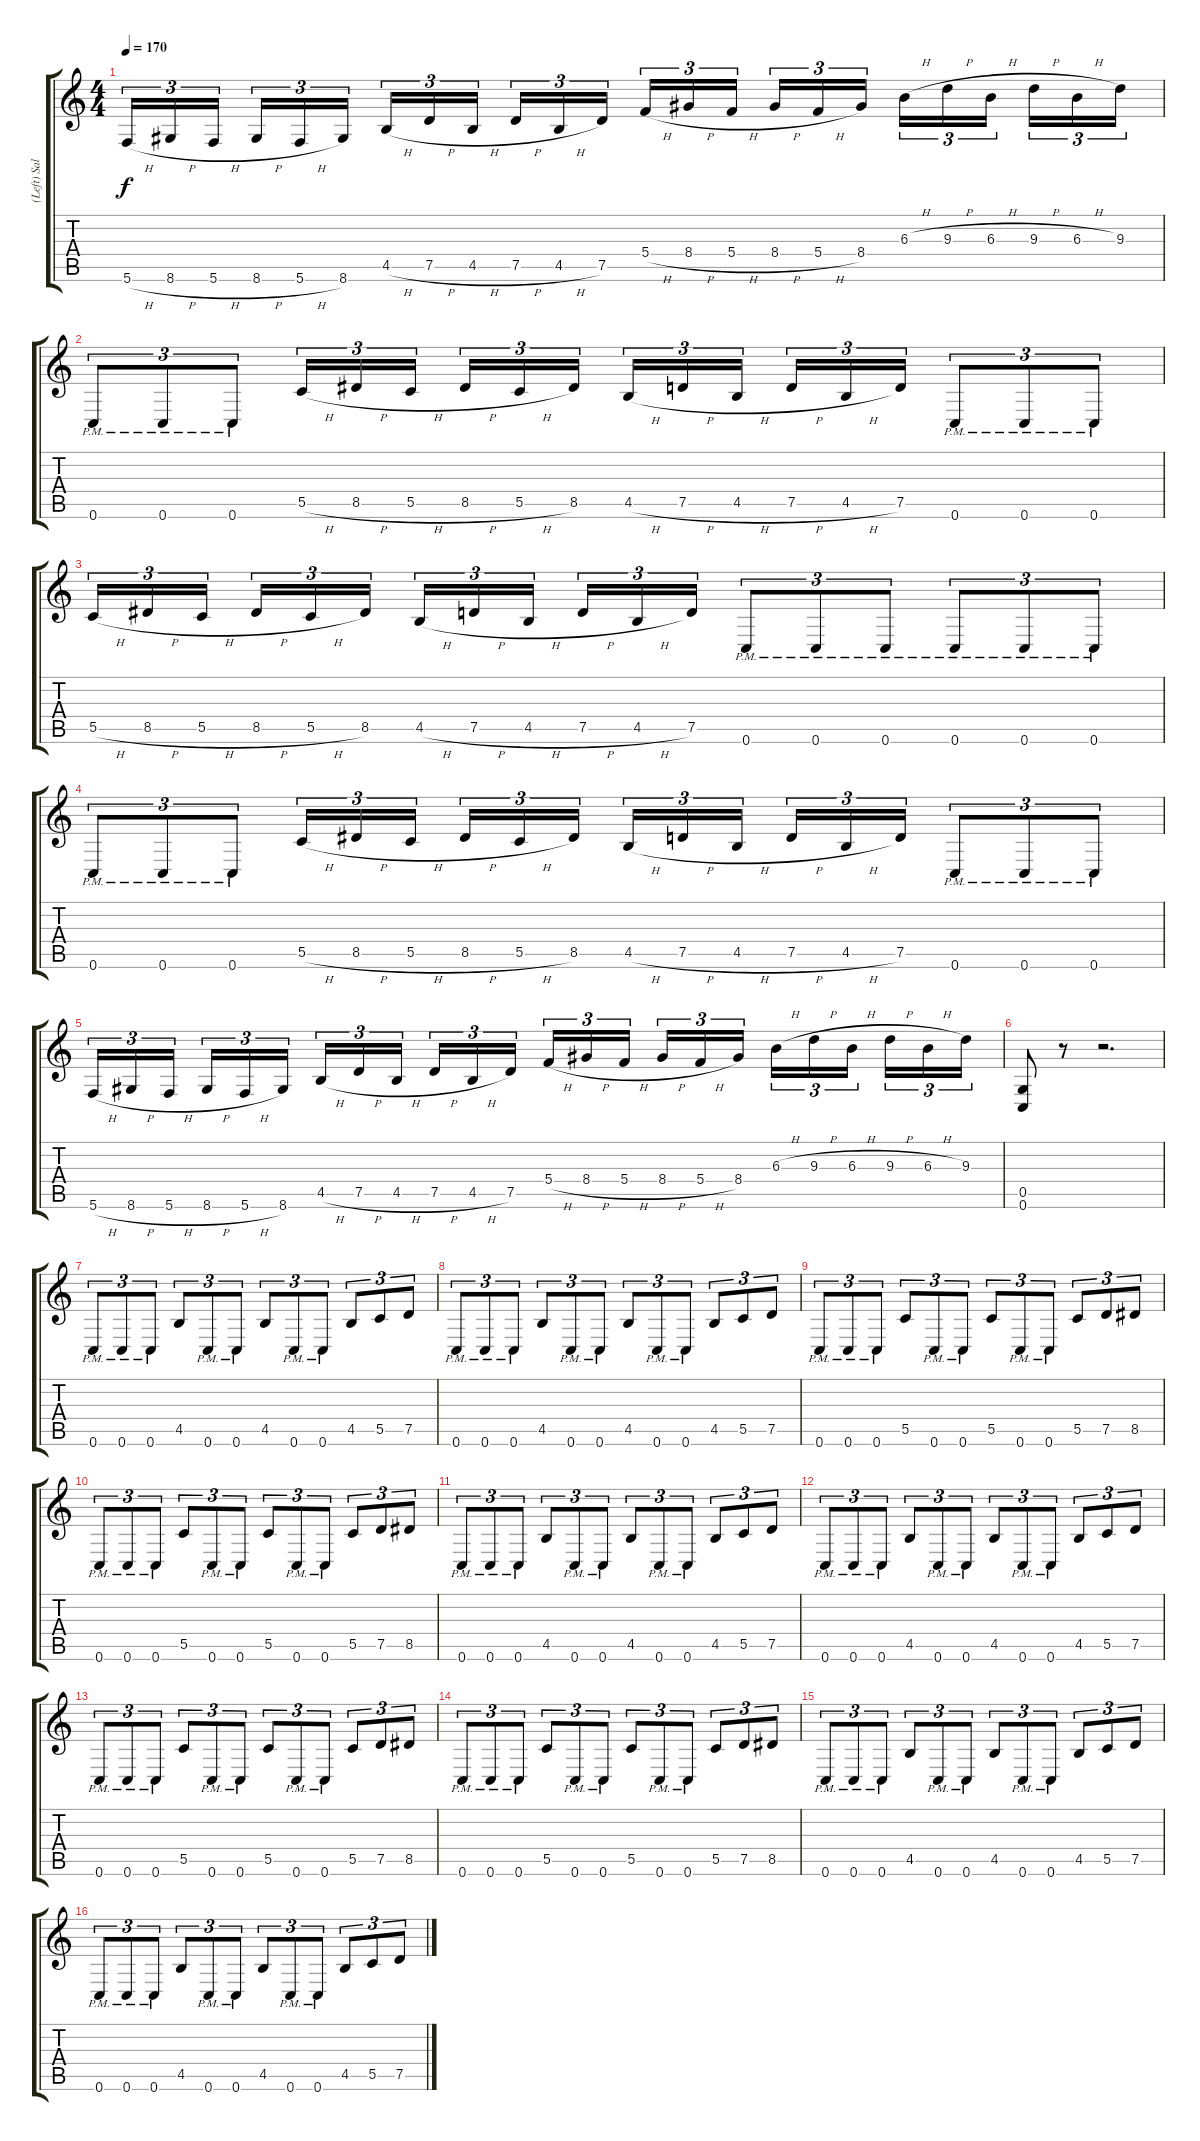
\track ("(Left) Sal" "(Left) Sal") {instrument distortionguitar}
\staff {score tabs}
\tuning (D4 A3 F3 C3 G2 C2) {hide}
\ts (4 4)
\tempo 170
\clef g2
\ks c
5.6{h}.16{tu (3 2) dy f} 8.6{h}.16{tu (3 2)} 5.6{h}.16{tu (3 2) beam splitsecondary} 8.6{h}.16{tu (3 2)} 5.6{h}.16{tu (3 2)} 8.6.16{tu (3 2)} 4.5{h}.16{tu (3 2)} 7.5{h}.16{tu (3 2)} 4.5{h}.16{tu (3 2) beam splitsecondary} 7.5{h}.16{tu (3 2)} 4.5{h}.16{tu (3 2)} 7.5.16{tu (3 2)} 5.4{h}.16{tu (3 2)} 8.4{h}.16{tu (3 2)} 5.4{h}.16{tu (3 2) beam splitsecondary} 8.4{h}.16{tu (3 2)} 5.4{h}.16{tu (3 2)} 8.4.16{tu (3 2)} 6.3{h}.16{tu (3 2)} 9.3{h}.16{tu (3 2)} 6.3{h}.16{tu (3 2) beam splitsecondary} 9.3{h}.16{tu (3 2)} 6.3{h}.16{tu (3 2)} 9.3.16{tu (3 2)} |
0.6{pm}.8{tu (3 2)} 0.6{pm}.8{tu (3 2)} 0.6{pm}.8{tu (3 2)} 5.5{h}.16{tu (3 2)} 8.5{h}.16{tu (3 2)} 5.5{h}.16{tu (3 2) beam splitsecondary} 8.5{h}.16{tu (3 2)} 5.5{h}.16{tu (3 2)} 8.5.16{tu (3 2)} 4.5{h}.16{tu (3 2)} 7.5{h}.16{tu (3 2)} 4.5{h}.16{tu (3 2) beam splitsecondary} 7.5{h}.16{tu (3 2)} 4.5{h}.16{tu (3 2)} 7.5.16{tu (3 2)} 0.6{pm}.8{tu (3 2)} 0.6{pm}.8{tu (3 2)} 0.6{pm}.8{tu (3 2)} |
5.5{h}.16{tu (3 2)} 8.5{h}.16{tu (3 2)} 5.5{h}.16{tu (3 2) beam splitsecondary} 8.5{h}.16{tu (3 2)} 5.5{h}.16{tu (3 2)} 8.5.16{tu (3 2)} 4.5{h}.16{tu (3 2)} 7.5{h}.16{tu (3 2)} 4.5{h}.16{tu (3 2) beam splitsecondary} 7.5{h}.16{tu (3 2)} 4.5{h}.16{tu (3 2)} 7.5.16{tu (3 2)} 0.6{pm}.8{tu (3 2)} 0.6{pm}.8{tu (3 2)} 0.6{pm}.8{tu (3 2)} 0.6{pm}.8{tu (3 2)} 0.6{pm}.8{tu (3 2)} 0.6{pm}.8{tu (3 2)} |
0.6{pm}.8{tu (3 2)} 0.6{pm}.8{tu (3 2)} 0.6{pm}.8{tu (3 2)} 5.5{h}.16{tu (3 2)} 8.5{h}.16{tu (3 2)} 5.5{h}.16{tu (3 2) beam splitsecondary} 8.5{h}.16{tu (3 2)} 5.5{h}.16{tu (3 2)} 8.5.16{tu (3 2)} 4.5{h}.16{tu (3 2)} 7.5{h}.16{tu (3 2)} 4.5{h}.16{tu (3 2) beam splitsecondary} 7.5{h}.16{tu (3 2)} 4.5{h}.16{tu (3 2)} 7.5.16{tu (3 2)} 0.6{pm}.8{tu (3 2)} 0.6{pm}.8{tu (3 2)} 0.6{pm}.8{tu (3 2)} |
5.6{h}.16{tu (3 2)} 8.6{h}.16{tu (3 2)} 5.6{h}.16{tu (3 2) beam splitsecondary} 8.6{h}.16{tu (3 2)} 5.6{h}.16{tu (3 2)} 8.6.16{tu (3 2)} 4.5{h}.16{tu (3 2)} 7.5{h}.16{tu (3 2)} 4.5{h}.16{tu (3 2) beam splitsecondary} 7.5{h}.16{tu (3 2)} 4.5{h}.16{tu (3 2)} 7.5.16{tu (3 2)} 5.4{h}.16{tu (3 2)} 8.4{h}.16{tu (3 2)} 5.4{h}.16{tu (3 2) beam splitsecondary} 8.4{h}.16{tu (3 2)} 5.4{h}.16{tu (3 2)} 8.4.16{tu (3 2)} 6.3{h}.16{tu (3 2)} 9.3{h}.16{tu (3 2)} 6.3{h}.16{tu (3 2) beam splitsecondary} 9.3{h}.16{tu (3 2)} 6.3{h}.16{tu (3 2)} 9.3.16{tu (3 2)} |
(0.5 0.6).8 r.8 r.2{d} |
0.6{pm}.8{tu (3 2)} 0.6{pm}.8{tu (3 2)} 0.6{pm}.8{tu (3 2)} 4.5.8{tu (3 2)} 0.6{pm}.8{tu (3 2)} 0.6{pm}.8{tu (3 2)} 4.5.8{tu (3 2)} 0.6{pm}.8{tu (3 2)} 0.6{pm}.8{tu (3 2)} 4.5.8{tu (3 2)} 5.5.8{tu (3 2)} 7.5.8{tu (3 2)} |
0.6{pm}.8{tu (3 2)} 0.6{pm}.8{tu (3 2)} 0.6{pm}.8{tu (3 2)} 4.5.8{tu (3 2)} 0.6{pm}.8{tu (3 2)} 0.6{pm}.8{tu (3 2)} 4.5.8{tu (3 2)} 0.6{pm}.8{tu (3 2)} 0.6{pm}.8{tu (3 2)} 4.5.8{tu (3 2)} 5.5.8{tu (3 2)} 7.5.8{tu (3 2)} |
0.6{pm}.8{tu (3 2)} 0.6{pm}.8{tu (3 2)} 0.6{pm}.8{tu (3 2)} 5.5.8{tu (3 2)} 0.6{pm}.8{tu (3 2)} 0.6{pm}.8{tu (3 2)} 5.5.8{tu (3 2)} 0.6{pm}.8{tu (3 2)} 0.6{pm}.8{tu (3 2)} 5.5.8{tu (3 2)} 7.5.8{tu (3 2)} 8.5.8{tu (3 2)} |
0.6{pm}.8{tu (3 2)} 0.6{pm}.8{tu (3 2)} 0.6{pm}.8{tu (3 2)} 5.5.8{tu (3 2)} 0.6{pm}.8{tu (3 2)} 0.6{pm}.8{tu (3 2)} 5.5.8{tu (3 2)} 0.6{pm}.8{tu (3 2)} 0.6{pm}.8{tu (3 2)} 5.5.8{tu (3 2)} 7.5.8{tu (3 2)} 8.5.8{tu (3 2)} |
0.6{pm}.8{tu (3 2)} 0.6{pm}.8{tu (3 2)} 0.6{pm}.8{tu (3 2)} 4.5.8{tu (3 2)} 0.6{pm}.8{tu (3 2)} 0.6{pm}.8{tu (3 2)} 4.5.8{tu (3 2)} 0.6{pm}.8{tu (3 2)} 0.6{pm}.8{tu (3 2)} 4.5.8{tu (3 2)} 5.5.8{tu (3 2)} 7.5.8{tu (3 2)} |
0.6{pm}.8{tu (3 2)} 0.6{pm}.8{tu (3 2)} 0.6{pm}.8{tu (3 2)} 4.5.8{tu (3 2)} 0.6{pm}.8{tu (3 2)} 0.6{pm}.8{tu (3 2)} 4.5.8{tu (3 2)} 0.6{pm}.8{tu (3 2)} 0.6{pm}.8{tu (3 2)} 4.5.8{tu (3 2)} 5.5.8{tu (3 2)} 7.5.8{tu (3 2)} |
0.6{pm}.8{tu (3 2)} 0.6{pm}.8{tu (3 2)} 0.6{pm}.8{tu (3 2)} 5.5.8{tu (3 2)} 0.6{pm}.8{tu (3 2)} 0.6{pm}.8{tu (3 2)} 5.5.8{tu (3 2)} 0.6{pm}.8{tu (3 2)} 0.6{pm}.8{tu (3 2)} 5.5.8{tu (3 2)} 7.5.8{tu (3 2)} 8.5.8{tu (3 2)} |
0.6{pm}.8{tu (3 2)} 0.6{pm}.8{tu (3 2)} 0.6{pm}.8{tu (3 2)} 5.5.8{tu (3 2)} 0.6{pm}.8{tu (3 2)} 0.6{pm}.8{tu (3 2)} 5.5.8{tu (3 2)} 0.6{pm}.8{tu (3 2)} 0.6{pm}.8{tu (3 2)} 5.5.8{tu (3 2)} 7.5.8{tu (3 2)} 8.5.8{tu (3 2)} |
0.6{pm}.8{tu (3 2)} 0.6{pm}.8{tu (3 2)} 0.6{pm}.8{tu (3 2)} 4.5.8{tu (3 2)} 0.6{pm}.8{tu (3 2)} 0.6{pm}.8{tu (3 2)} 4.5.8{tu (3 2)} 0.6{pm}.8{tu (3 2)} 0.6{pm}.8{tu (3 2)} 4.5.8{tu (3 2)} 5.5.8{tu (3 2)} 7.5.8{tu (3 2)} |
0.6{pm}.8{tu (3 2)} 0.6{pm}.8{tu (3 2)} 0.6{pm}.8{tu (3 2)} 4.5.8{tu (3 2)} 0.6{pm}.8{tu (3 2)} 0.6{pm}.8{tu (3 2)} 4.5.8{tu (3 2)} 0.6{pm}.8{tu (3 2)} 0.6{pm}.8{tu (3 2)} 4.5.8{tu (3 2)} 5.5.8{tu (3 2)} 7.5.8{tu (3 2)}
